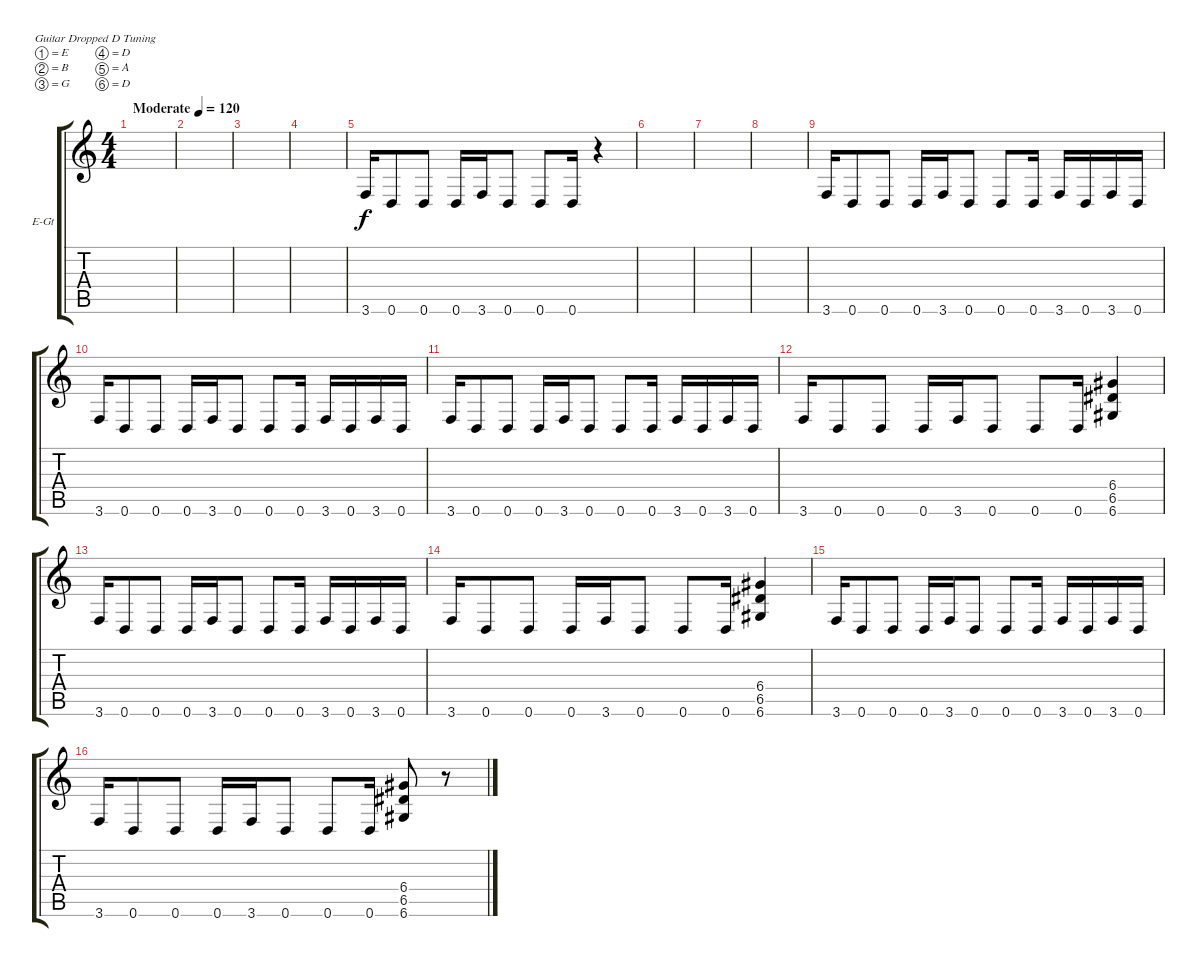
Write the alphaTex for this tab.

\bracketExtendMode groupsimilarinstruments
\firstSystemTrackNameOrientation horizontal
\otherSystemsTrackNameOrientation horizontal
\track ("1st guitar" "E-Gt") {instrument distortionguitar}
\staff {score tabs}
\tuning (E4 B3 G3 D3 A2 D2)
\ts (4 4)
\beaming (8 2 2 2 2)
\tempo (120 "Moderate")
\clef g2
\ks c
|
|
|
|
3.6.16 0.6.8 0.6.8 0.6.16 3.6.16 0.6.8 0.6.8 0.6.16 r.4 |
|
|
|
3.6.16 0.6.8 0.6.8 0.6.16 3.6.16 0.6.8 0.6.8 0.6.16 3.6.16 0.6.16 3.6.16 0.6.16 |
3.6.16 0.6.8 0.6.8 0.6.16 3.6.16 0.6.8 0.6.8 0.6.16 3.6.16 0.6.16 3.6.16 0.6.16 |
3.6.16 0.6.8 0.6.8 0.6.16 3.6.16 0.6.8 0.6.8 0.6.16 3.6.16 0.6.16 3.6.16 0.6.16 |
3.6.16 0.6.8 0.6.8 0.6.16 3.6.16 0.6.8 0.6.8 0.6.16 (6.4 6.5 6.6).4 |
3.6.16 0.6.8 0.6.8 0.6.16 3.6.16 0.6.8 0.6.8 0.6.16 3.6.16 0.6.16 3.6.16 0.6.16 |
3.6.16 0.6.8 0.6.8 0.6.16 3.6.16 0.6.8 0.6.8 0.6.16 (6.4 6.5 6.6).4 |
3.6.16 0.6.8 0.6.8 0.6.16 3.6.16 0.6.8 0.6.8 0.6.16 3.6.16 0.6.16 3.6.16 0.6.16 |
3.6.16 0.6.8 0.6.8 0.6.16 3.6.16 0.6.8 0.6.8 0.6.16 (6.4 6.5 6.6).8 r.8
